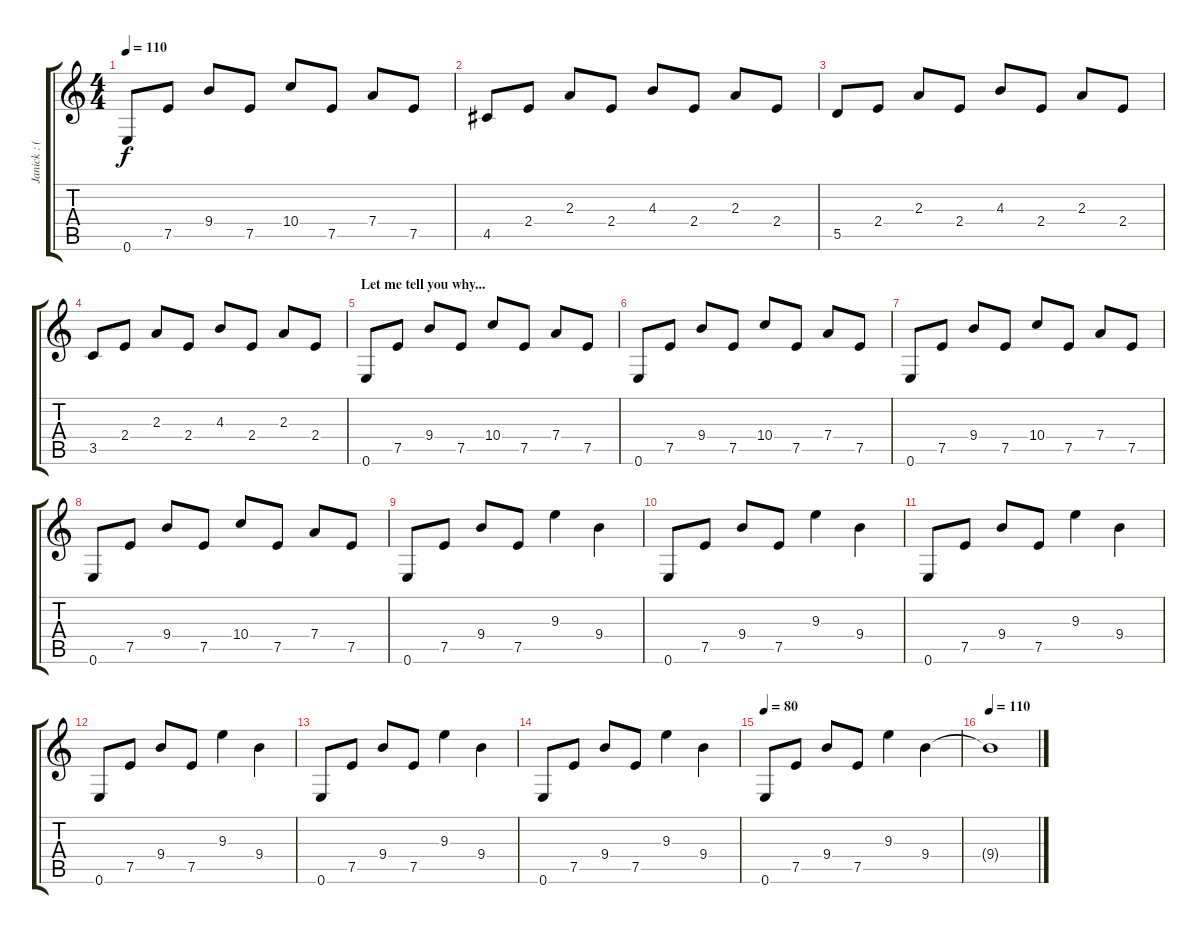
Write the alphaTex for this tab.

\track ("Janick : (Clean Guitar)" "Janick : (") {instrument acousticguitarsteel}
\staff {score tabs}
\tuning (E4 B3 G3 D3 A2 E2) {hide}
\ts (4 4)
\tempo 110
\clef g2
\ks c
0.6.8{dy f} 7.5.8 9.4.8 7.5.8 10.4.8 7.5.8 7.4.8 7.5.8 |
4.5.8 2.4.8 2.3.8 2.4.8 4.3.8 2.4.8 2.3.8 2.4.8 |
5.5.8 2.4.8 2.3.8 2.4.8 4.3.8 2.4.8 2.3.8 2.4.8 |
3.5.8 2.4.8 2.3.8 2.4.8 4.3.8 2.4.8 2.3.8 2.4.8 |
\section ("" "Let me tell you why...")
0.6.8 7.5.8 9.4.8 7.5.8 10.4.8 7.5.8 7.4.8 7.5.8 |
0.6.8 7.5.8 9.4.8 7.5.8 10.4.8 7.5.8 7.4.8 7.5.8 |
0.6.8 7.5.8 9.4.8 7.5.8 10.4.8 7.5.8 7.4.8 7.5.8 |
0.6.8 7.5.8 9.4.8 7.5.8 10.4.8 7.5.8 7.4.8 7.5.8 |
0.6.8 7.5.8 9.4.8 7.5.8 9.3.4 9.4.4 |
0.6.8 7.5.8 9.4.8 7.5.8 9.3.4 9.4.4 |
0.6.8 7.5.8 9.4.8 7.5.8 9.3.4 9.4.4 |
0.6.8 7.5.8 9.4.8 7.5.8 9.3.4 9.4.4 |
0.6.8 7.5.8 9.4.8 7.5.8 9.3.4 9.4.4 |
0.6.8 7.5.8 9.4.8 7.5.8 9.3.4 9.4.4 |
\tempo 80
0.6.8 7.5.8 9.4.8 7.5.8 9.3.4 9.4.4 |
\tempo 110
9.4{t}.1
